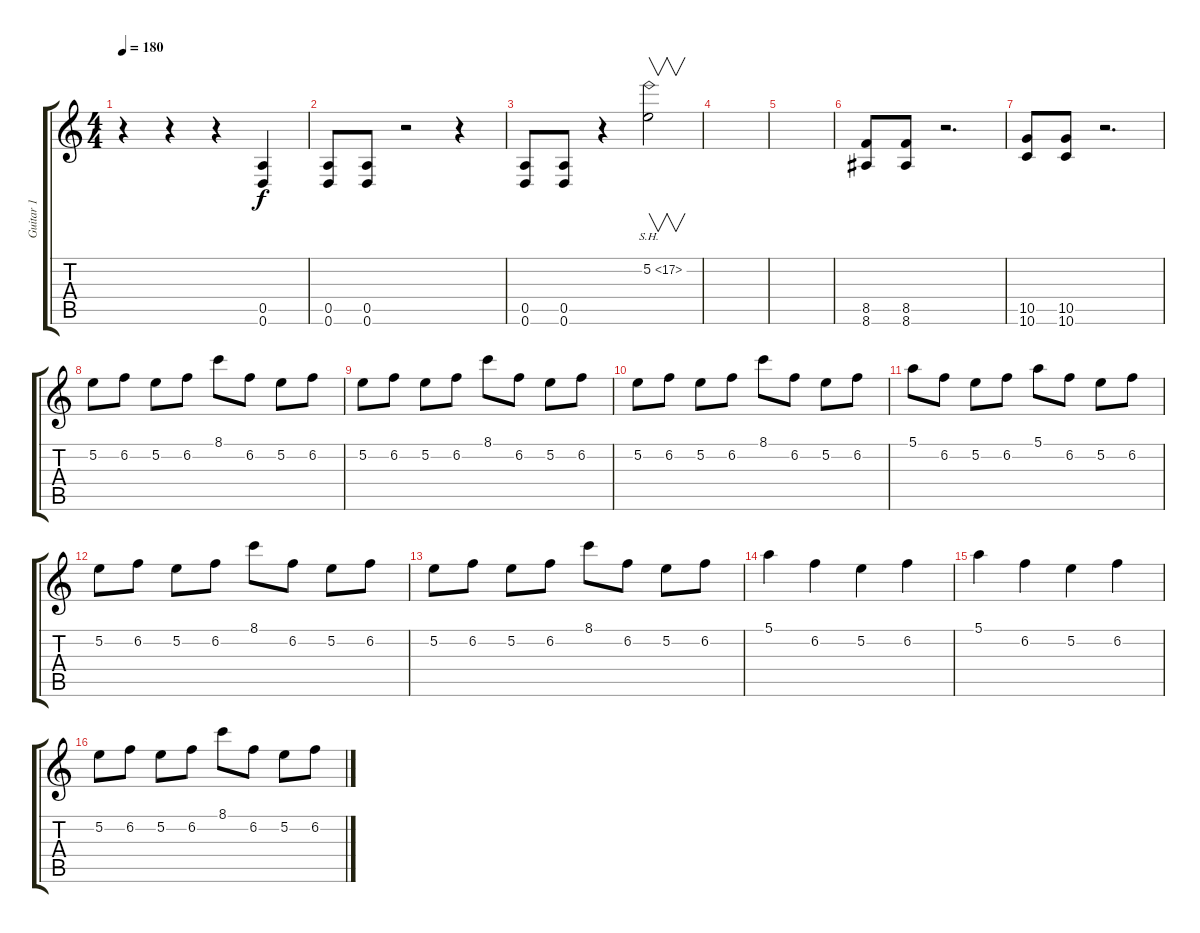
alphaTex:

\track ("Guitar 1" "Guitar 1") {instrument distortionguitar}
\staff {score tabs}
\tuning (E4 B3 G3 D3 A2 D2) {hide}
\ts (4 4)
\tempo 180
\clef g2
\ks c
r.4{dy f} r.4 r.4 (0.5 0.6).4 |
(0.5 0.6).8 (0.5 0.6).8 r.2 r.4 |
(0.5 0.6).8 (0.5 0.6).8 r.4 5.2{sh 12}.2{v} |
|
|
(8.5 8.6).8 (8.5 8.6).8 r.2{d} |
(10.5 10.6).8 (10.5 10.6).8 r.2{d} |
5.2.8 6.2.8 5.2.8 6.2.8 8.1.8 6.2.8 5.2.8 6.2.8 |
5.2.8 6.2.8 5.2.8 6.2.8 8.1.8 6.2.8 5.2.8 6.2.8 |
5.2.8 6.2.8 5.2.8 6.2.8 8.1.8 6.2.8 5.2.8 6.2.8 |
5.1.8 6.2.8 5.2.8 6.2.8 5.1.8 6.2.8 5.2.8 6.2.8 |
5.2.8 6.2.8 5.2.8 6.2.8 8.1.8 6.2.8 5.2.8 6.2.8 |
5.2.8 6.2.8 5.2.8 6.2.8 8.1.8 6.2.8 5.2.8 6.2.8 |
5.1.4 6.2.4 5.2.4 6.2.4 |
5.1.4 6.2.4 5.2.4 6.2.4 |
5.2.8 6.2.8 5.2.8 6.2.8 8.1.8 6.2.8 5.2.8 6.2.8
